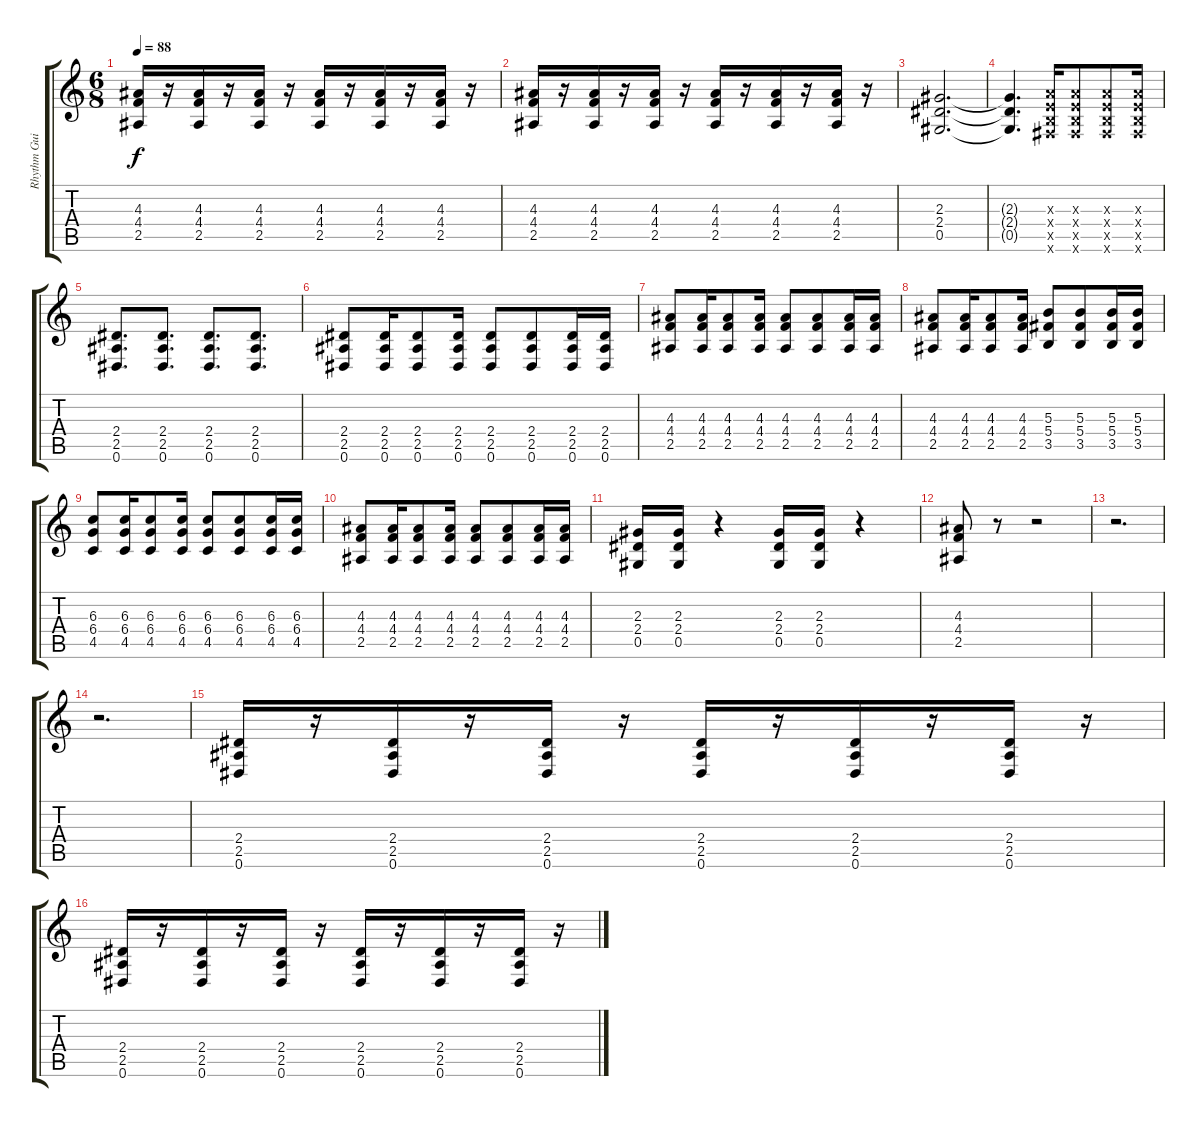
\track ("Rhythm Guitar (Distorted)" "Rhythm Gui") {instrument distortionguitar}
\staff {score tabs}
\tuning (Eb4 Bb3 Gb3 Db3 Ab2 Eb2) {hide}
\ts (6 8)
\tempo 88
\clef g2
\ks c
(4.3 4.4 2.5).16{dy f} r.16 (4.3 4.4 2.5).16 r.16 (4.3 4.4 2.5).16 r.16 (4.3 4.4 2.5).16 r.16 (4.3 4.4 2.5).16 r.16 (4.3 4.4 2.5).16 r.16 |
(4.3 4.4 2.5).16 r.16 (4.3 4.4 2.5).16 r.16 (4.3 4.4 2.5).16 r.16 (4.3 4.4 2.5).16 r.16 (4.3 4.4 2.5).16 r.16 (4.3 4.4 2.5).16 r.16 |
(2.3 2.4 0.5).2{d} |
(2.3{t} 2.4{t} 0.5{t}).4{d} (3.3{x} 3.4{x} 3.5{x} 3.6{x}).16 (3.3{x} 3.4{x} 3.5{x} 3.6{x}).8 (3.3{x} 3.4{x} 3.5{x} 3.6{x}).8 (3.3{x} 3.4{x} 3.5{x} 3.6{x}).16 |
(2.4 2.5 0.6).8{d} (2.4 2.5 0.6).8{d} (2.4 2.5 0.6).8{d} (2.4 2.5 0.6).8{d} |
(2.4 2.5 0.6).8 (2.4 2.5 0.6).16 (2.4 2.5 0.6).8 (2.4 2.5 0.6).16 (2.4 2.5 0.6).8 (2.4 2.5 0.6).8 (2.4 2.5 0.6).16 (2.4 2.5 0.6).16 |
(4.3 4.4 2.5).8 (4.3 4.4 2.5).16 (4.3 4.4 2.5).8 (4.3 4.4 2.5).16 (4.3 4.4 2.5).8 (4.3 4.4 2.5).8 (4.3 4.4 2.5).16 (4.3 4.4 2.5).16 |
(4.3 4.4 2.5).8 (4.3 4.4 2.5).16 (4.3 4.4 2.5).8 (4.3 4.4 2.5).16 (5.3 5.4 3.5).8 (5.3 5.4 3.5).8 (5.3 5.4 3.5).16 (5.3 5.4 3.5).16 |
(6.3 6.4 4.5).8 (6.3 6.4 4.5).16 (6.3 6.4 4.5).8 (6.3 6.4 4.5).16 (6.3 6.4 4.5).8 (6.3 6.4 4.5).8 (6.3 6.4 4.5).16 (6.3 6.4 4.5).16 |
(4.3 4.4 2.5).8 (4.3 4.4 2.5).16 (4.3 4.4 2.5).8 (4.3 4.4 2.5).16 (4.3 4.4 2.5).8 (4.3 4.4 2.5).8 (4.3 4.4 2.5).16 (4.3 4.4 2.5).16 |
(2.3 2.4 0.5).16 (2.3 2.4 0.5).16 r.4 (2.3 2.4 0.5).16 (2.3 2.4 0.5).16 r.4 |
(4.3 4.4 2.5).8 r.8 r.2 |
r.2{d} |
r.2{d} |
(2.4 2.5 0.6).16 r.16 (2.4 2.5 0.6).16 r.16 (2.4 2.5 0.6).16 r.16 (2.4 2.5 0.6).16 r.16 (2.4 2.5 0.6).16 r.16 (2.4 2.5 0.6).16 r.16 |
(2.4 2.5 0.6).16 r.16 (2.4 2.5 0.6).16 r.16 (2.4 2.5 0.6).16 r.16 (2.4 2.5 0.6).16 r.16 (2.4 2.5 0.6).16 r.16 (2.4 2.5 0.6).16 r.16
